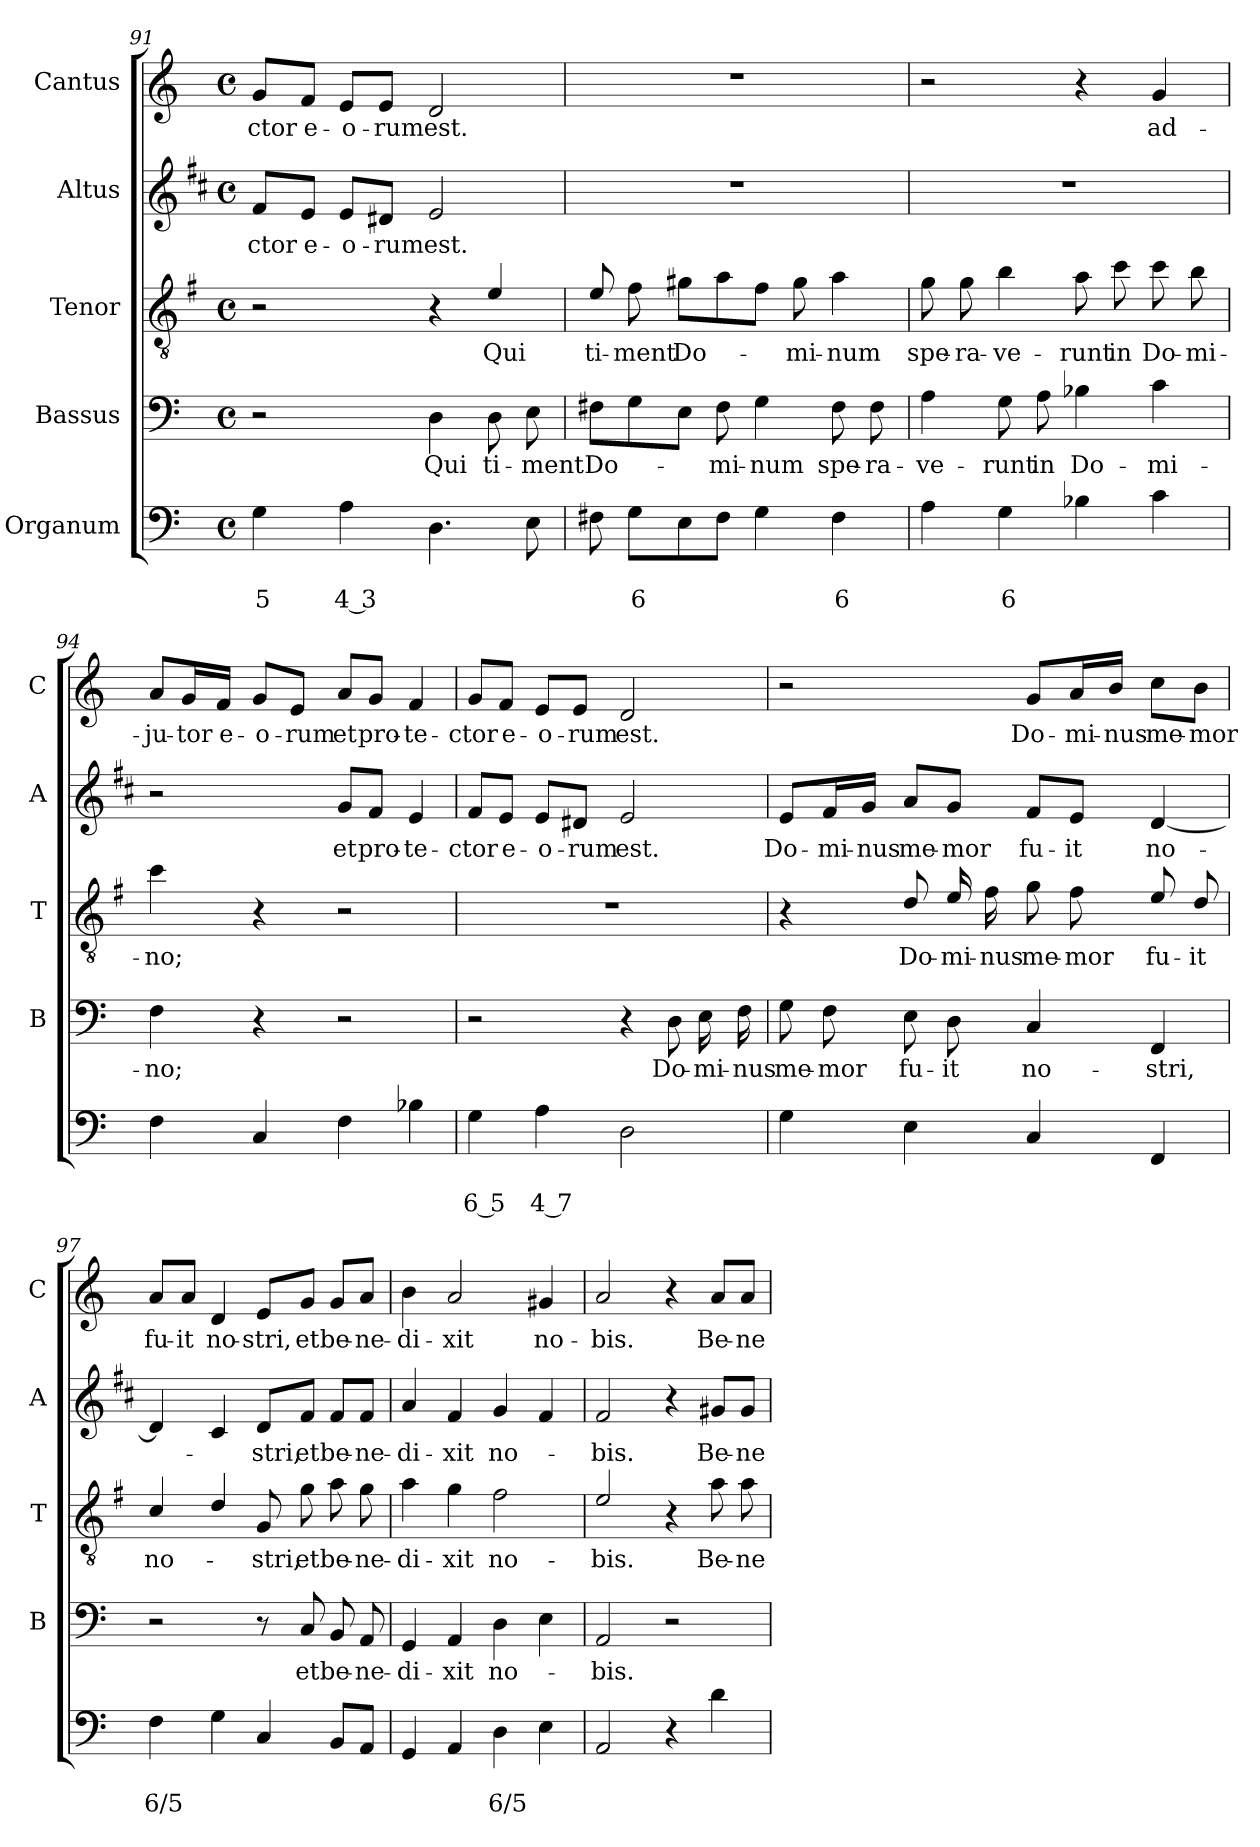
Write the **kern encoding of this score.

**kern	**text	**text	**kern	**text	**kern	**text	**kern	**text	**kern	**text
*part5	*part5	*part5	*part4	*part4	*part3	*part3	*part2	*part2	*part1	*part1
*staff5	*staff5	*staff5	*staff4	*staff4	*staff3	*staff3	*staff2	*staff2	*staff1	*staff1
*I"Organum	*	*	*I"Bassus	*	*I"Tenor	*	*I"Altus	*	*I"Cantus	*
*	*	*	*I'B	*	*I'T	*	*I'A	*	*I'C	*
*clefF4	*	*	*clefF4	*	*clefGv2	*	*clefG2	*	*clefG2	*
*	*	*	*	*	*ITrd4c7	*	*ITrd1c2	*	*	*
*k[]	*	*	*k[]	*	*k[]	*	*k[]	*	*k[]	*
*C:	*	*	*C:	*	*C:	*	*C:	*	*C:	*
*M4/4	*	*	*M4/4	*	*M4/4	*	*M4/4	*	*M4/4	*
*met(c)	*	*	*met(c)	*	*met(c)	*	*met(c)	*	*met(c)	*
=91	=91	=91	=91	=91	=91	=91	=91	=91	=91	=91
!	!	!LO:LY:b	!	!	!	!	!	!LO:LY:b	!	!LO:LY:b
4G\	.	5	2r	.	2r	.	8e/L	-ctor	8g/L	-ctor
!	!	!	!	!	!	!	!	!LO:LY:b	!	!LO:LY:b
.	.	.	.	.	.	.	8d/J	e-	8f/J	e-
!	!	!LO:LY:b	!	!	!	!	!	!LO:LY:b	!	!LO:LY:b
4A\	.	4 3	.	.	.	.	8d/L	-o-	8e/L	-o-
!	!	!	!	!	!	!	!	!LO:LY:b	!	!LO:LY:b
.	.	.	.	.	.	.	8c#X/J	-rum	8e/J	-rum
!	!	!	!	!LO:LY:b	!	!	!	!LO:LY:b	!	!LO:LY:b
4.D\	.	.	4D\	Qui	4r	.	2d/	est.	2d/	est.
!	!	!	!	!LO:LY:b	!	!LO:LY:b	!	!	!	!
.	.	.	8D\	ti-	4A/	Qui	.	.	.	.
!	!	!	!	!LO:LY:b	!	!	!	!	!	!
8E\	.	.	8E\	-ment	.	.	.	.	.	.
=92	=92	=92	=92	=92	=92	=92	=92	=92	=92	=92
!	!	!	!	!LO:LY:b	!	!LO:LY:b	!	!	!	!
8F#X\	.	.	8F#X\L	Do-	8A/	ti-	1r	.	1r	.
!	!	!LO:LY:b	!	!	!	!LO:LY:b	!	!	!	!
8G\L	.	6	8G\	.	8B\	-ment	.	.	.	.
!	!	!	!	!	!	!LO:LY:b	!	!	!	!
8E\	.	.	8E\J	.	8c#X\L	Do-	.	.	.	.
!	!	!	!	!LO:LY:b	!	!	!	!	!	!
8F#\J	.	.	8F#\	-mi-	8d\	.	.	.	.	.
!	!	!	!	!LO:LY:b	!	!	!	!	!	!
4G\	.	.	4G\	-num	8B\J	.	.	.	.	.
!	!	!	!	!	!	!LO:LY:b	!	!	!	!
.	.	.	.	.	8c#\	-mi-	.	.	.	.
!	!	!LO:LY:b	!	!LO:LY:b	!	!LO:LY:b	!	!	!	!
4F#\	.	6	8F#\	spe-	4d\	-num	.	.	.	.
!	!	!	!	!LO:LY:b	!	!	!	!	!	!
.	.	.	8F#\	-ra-	.	.	.	.	.	.
=93	=93	=93	=93	=93	=93	=93	=93	=93	=93	=93
!	!	!	!	!LO:LY:b	!	!LO:LY:b	!	!	!	!
4A\	.	.	4A\	-ve-	8c\	spe-	1r	.	2r	.
!	!	!	!	!	!	!LO:LY:b	!	!	!	!
.	.	.	.	.	8c\	-ra-	.	.	.	.
!	!	!LO:LY:b	!	!LO:LY:b	!	!LO:LY:b	!	!	!	!
4G\	.	6	8G\	-runt	4e\	-ve-	.	.	.	.
!	!	!	!	!LO:LY:b	!	!	!	!	!	!
.	.	.	8A\	in	.	.	.	.	.	.
!	!	!	!	!LO:LY:b	!	!LO:LY:b	!	!	!	!
4B-X\	.	.	4B-X\	Do-	8d\	-runt	.	.	4r	.
!	!	!	!	!	!	!LO:LY:b	!	!	!	!
.	.	.	.	.	8f\	in	.	.	.	.
!	!	!	!	!LO:LY:b	!	!LO:LY:b	!	!	!	!LO:LY:b
4c\	.	.	4c\	-mi-	8f\	Do-	.	.	4g/	ad-
!	!	!	!	!	!	!LO:LY:b	!	!	!	!
.	.	.	.	.	8e\	-mi-	.	.	.	.
!!LO:LB:g=z
=94	=94	=94	=94	=94	=94	=94	=94	=94	=94	=94
!	!	!	!	!LO:LY:b	!	!LO:LY:b	!	!	!	!LO:LY:b
4F\	.	.	4F\	-no;	4f\	-no;	2r	.	8a/L	-ju-
!	!	!	!	!	!	!	!	!	!	!LO:LY:b
.	.	.	.	.	.	.	.	.	16g/L	-tor
!	!	!	!	!	!	!	!	!	!	!LO:LY:b
.	.	.	.	.	.	.	.	.	16f/JJ	e-
!	!	!	!	!	!	!	!	!	!	!LO:LY:b
4C/	.	.	4r	.	4r	.	.	.	8g/L	-o-
!	!	!	!	!	!	!	!	!	!	!LO:LY:b
.	.	.	.	.	.	.	.	.	8e/J	-rum
!	!	!	!	!	!	!	!	!LO:LY:b	!	!LO:LY:b
4F\	.	.	2r	.	2r	.	8f/L	et	8a/L	et
!	!	!	!	!	!	!	!	!LO:LY:b	!	!LO:LY:b
.	.	.	.	.	.	.	8e/J	pro-	8g/J	pro-
!	!	!	!	!	!	!	!	!LO:LY:b	!	!LO:LY:b
4B-X\	.	.	.	.	.	.	4d/	-te-	4f/	-te-
=95	=95	=95	=95	=95	=95	=95	=95	=95	=95	=95
!	!	!LO:LY:b	!	!	!	!	!	!LO:LY:b	!	!LO:LY:b
4G\	.	6 5	2r	.	1r	.	8e/L	-ctor	8g/L	-ctor
!	!	!	!	!	!	!	!	!LO:LY:b	!	!LO:LY:b
.	.	.	.	.	.	.	8d/J	e-	8f/J	e-
!	!	!LO:LY:b	!	!	!	!	!	!LO:LY:b	!	!LO:LY:b
4A\	.	4 7	.	.	.	.	8d/L	-o-	8e/L	-o-
!	!	!	!	!	!	!	!	!LO:LY:b	!	!LO:LY:b
.	.	.	.	.	.	.	8c#X/J	-rum	8e/J	-rum
!	!	!	!	!	!	!	!	!LO:LY:b	!	!LO:LY:b
2D\	.	.	4r	.	.	.	2d/	est.	2d/	est.
!	!	!	!	!LO:LY:b	!	!	!	!	!	!
.	.	.	8D\	Do-	.	.	.	.	.	.
!	!	!	!	!LO:LY:b	!	!	!	!	!	!
.	.	.	16E\	-mi-	.	.	.	.	.	.
!	!	!	!	!LO:LY:b	!	!	!	!	!	!
.	.	.	16F\	-nus	.	.	.	.	.	.
=96	=96	=96	=96	=96	=96	=96	=96	=96	=96	=96
!	!	!	!	!LO:LY:b	!	!	!	!LO:LY:b	!	!
4G\	.	.	8G\	me-	4r	.	8d/L	Do-	2r	.
!	!	!	!	!LO:LY:b	!	!	!	!LO:LY:b	!	!
.	.	.	8F\	-mor	.	.	16e/L	-mi-	.	.
!	!	!	!	!	!	!	!	!LO:LY:b	!	!
.	.	.	.	.	.	.	16f/JJ	-nus	.	.
!	!	!	!	!LO:LY:b	!	!LO:LY:b	!	!LO:LY:b	!	!
4E\	.	.	8E\	fu-	8G/	Do-	8g/L	me-	.	.
!	!	!	!	!LO:LY:b	!	!LO:LY:b	!	!LO:LY:b	!	!
.	.	.	8D\	-it	16A/	-mi-	8f/J	-mor	.	.
!	!	!	!	!	!	!LO:LY:b	!	!	!	!
.	.	.	.	.	16B\	-nus	.	.	.	.
!	!	!	!	!LO:LY:b	!	!LO:LY:b	!	!LO:LY:b	!	!LO:LY:b
4C/	.	.	4C/	no-	8c\	me-	8e/L	fu-	8g/L	Do-
!	!	!	!	!	!	!LO:LY:b	!	!LO:LY:b	!	!LO:LY:b
.	.	.	.	.	8B\	-mor	8d/J	-it	16a/L	-mi-
!	!	!	!	!	!	!	!	!	!	!LO:LY:b
.	.	.	.	.	.	.	.	.	16b/JJ	-nus
!	!	!	!	!LO:LY:b	!	!LO:LY:b	!	!LO:LY:b	!	!LO:LY:b
4FF/	.	.	4FF/	-stri,	8A/	fu-	[4c/	no-	8cc\L	me-
!	!	!	!	!	!	!LO:LY:b	!	!	!	!LO:LY:b
.	.	.	.	.	8G/	-it	.	.	8b\J	-mor
!!LO:PB:g=z
=97	=97	=97	=97	=97	=97	=97	=97	=97	=97	=97
!	!	!LO:LY:b	!	!	!	!LO:LY:b	!	!	!	!LO:LY:b
4F\	.	6/5	2r	.	4F/	no-	4c/]	.	8a/L	fu-
!	!	!	!	!	!	!	!	!	!	!LO:LY:b
.	.	.	.	.	.	.	.	.	8a/J	-it
!	!	!	!	!	!	!	!	!	!	!LO:LY:b
4G\	.	.	.	.	4G/	.	4B/	.	4d/	no-
!	!	!	!	!	!	!LO:LY:b	!	!LO:LY:b	!	!LO:LY:b
4C/	.	.	8r	.	8C/	-stri,	8c/L	-stri,	8e/L	-stri,
!	!	!	!	!LO:LY:b	!	!LO:LY:b	!	!LO:LY:b	!	!LO:LY:b
.	.	.	8C/	et	8c\	et	8e/J	et	8g/J	et
!	!	!	!	!LO:LY:b	!	!LO:LY:b	!	!LO:LY:b	!	!LO:LY:b
8BB/L	.	.	8BB/	be-	8d\	be-	8e/L	be-	8g/L	be-
!	!	!	!	!LO:LY:b	!	!LO:LY:b	!	!LO:LY:b	!	!LO:LY:b
8AA/J	.	.	8AA/	-ne-	8c\	-ne-	8e/J	-ne-	8a/J	-ne-
=98	=98	=98	=98	=98	=98	=98	=98	=98	=98	=98
!	!	!	!	!LO:LY:b	!	!LO:LY:b	!	!LO:LY:b	!	!LO:LY:b
4GG/	.	.	4GG/	-di-	4d\	-di-	4g/	-di-	4b\	-di-
!	!	!	!	!LO:LY:b	!	!LO:LY:b	!	!LO:LY:b	!	!LO:LY:b
4AA/	.	.	4AA/	-xit	4c\	-xit	4e/	-xit	2a/	-xit
!	!	!LO:LY:b	!	!LO:LY:b	!	!LO:LY:b	!	!LO:LY:b	!	!
4D\	.	6/5	4D\	no-	2B\	no-	4f/	no-	.	.
!	!	!	!	!	!	!	!	!	!	!LO:LY:b
4E\	.	.	4E\	.	.	.	4e/	.	4g#X/	no-
=99	=99	=99	=99	=99	=99	=99	=99	=99	=99	=99
!	!	!	!	!LO:LY:b	!	!LO:LY:b	!	!LO:LY:b	!	!LO:LY:b
2AA/	.	.	2AA/	-bis.	2A/	-bis.	2e/	bis.	2a/	-bis.
4r	.	.	2r	.	4r	.	4r	.	4r	.
!	!	!	!	!	!	!LO:LY:b	!	!LO:LY:b	!	!LO:LY:b
4d\	.	.	.	.	8d\	Be-	8f#X/L	Be-	8a/L	Be-
!	!	!	!	!	!	!LO:LY:b	!	!LO:LY:b	!	!LO:LY:b
.	.	.	.	.	8d\	-ne-	8f#/J	-ne-	8a/J	-ne-
=	=	=	=	=	=	=	=	=	=	=
*-	*-	*-	*-	*-	*-	*-	*-	*-	*-	*-
